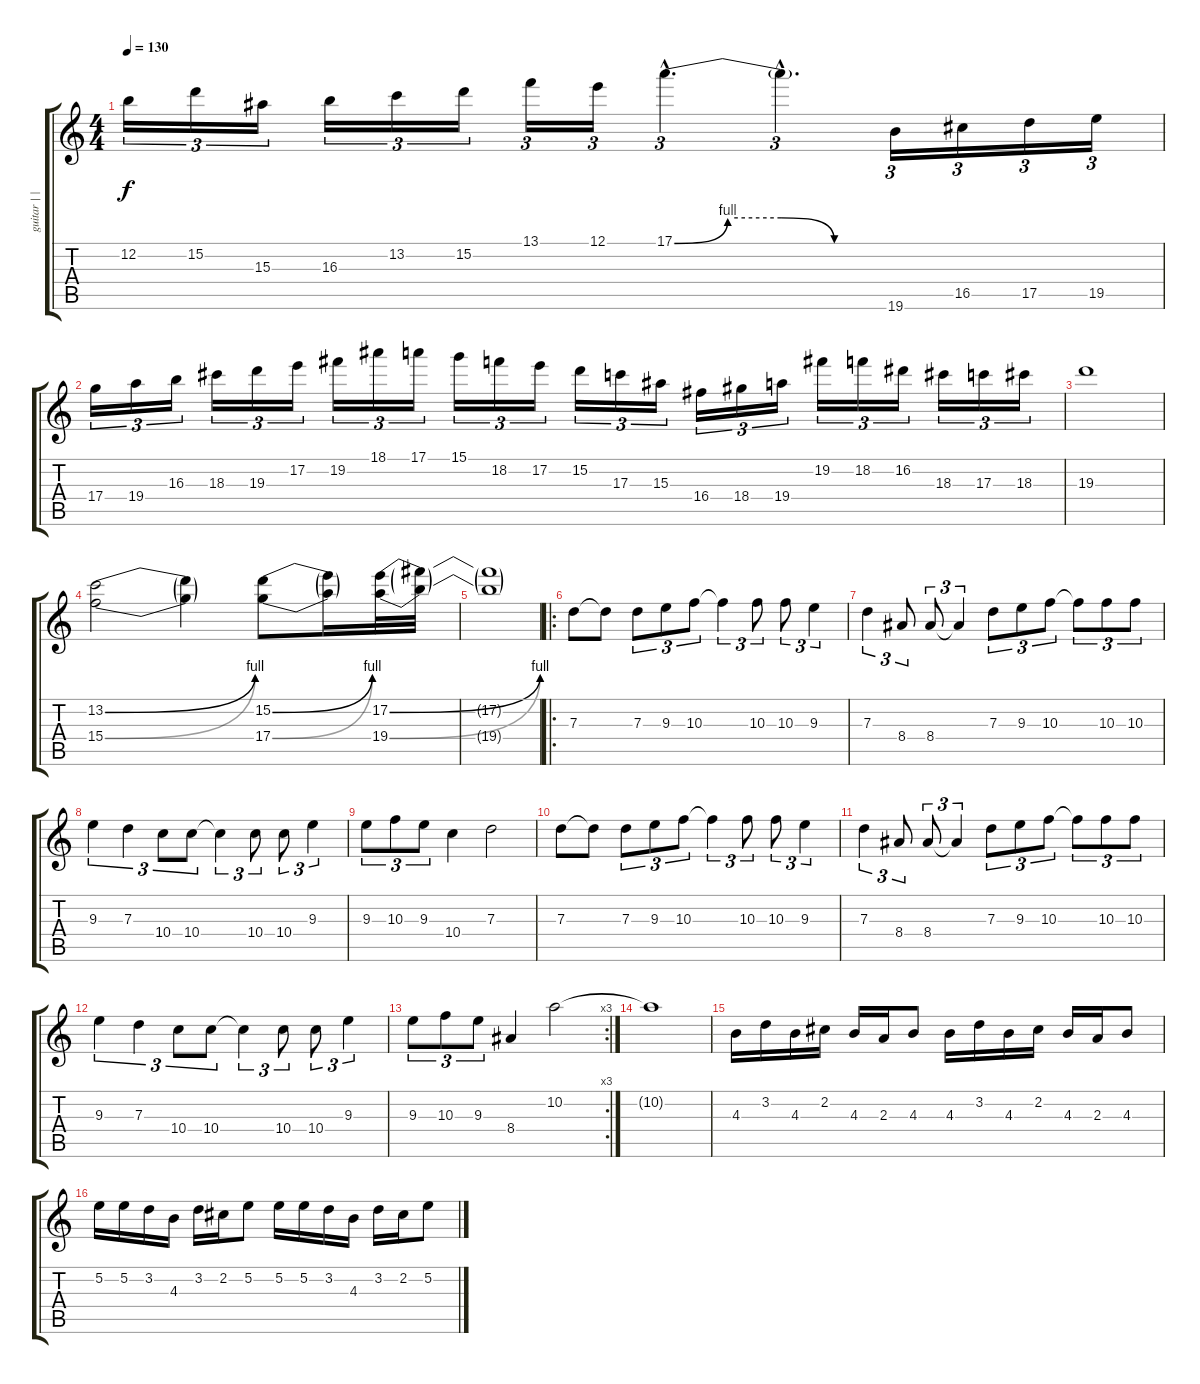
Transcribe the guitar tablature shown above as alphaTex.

\track ("guitar | |" "guitar | |") {instrument overdrivenguitar}
\staff {score tabs}
\tuning (E4 B3 G3 D3 A2 E2) {hide}
\ts (4 4)
\tempo 130
\clef g2
\ks c
12.2.16{tu (3 2) dy f} 15.2.16{tu (3 2)} 15.3.16{tu (3 2)} 16.3.16{tu (3 2)} 13.2.16{tu (3 2)} 15.2.16{tu (3 2)} 13.1.16{tu (3 2)} 12.1.16{tu (3 2)} 17.1{be (custom 0 0 15 4 30 4 45 0 60 0) hac}.4{d tu (3 2)} 17.1{hac t}.4{d tu (3 2)} 19.6.16{tu (3 2)} 16.5.16{tu (3 2)} 17.5.16{tu (3 2)} 19.5.16{tu (3 2)} |
17.4.16{tu (3 2)} 19.4.16{tu (3 2)} 16.3.16{tu (3 2)} 18.3.16{tu (3 2)} 19.3.16{tu (3 2)} 17.2.16{tu (3 2)} 19.2.16{tu (3 2)} 18.1.16{tu (3 2)} 17.1.16{tu (3 2)} 15.1.16{tu (3 2)} 18.2.16{tu (3 2)} 17.2.16{tu (3 2)} 15.2.16{tu (3 2)} 17.3.16{tu (3 2)} 15.3.16{tu (3 2)} 16.4.16{tu (3 2)} 18.4.16{tu (3 2)} 19.4.16{tu (3 2)} 19.2.16{tu (3 2)} 18.2.16{tu (3 2)} 16.2.16{tu (3 2)} 18.3.16{tu (3 2)} 17.3.16{tu (3 2)} 18.3.16{tu (3 2)} |
19.3.1 |
(13.2{be (bend 0 0 60 4)} 15.4{be (bend 0 0 60 4)}).2 (13.2{t} 15.4{t}).4 (15.2{be (bend 0 0 60 4)} 17.4{be (bend 0 0 60 4)}).8 (15.2{t} 17.4{t}).16 (17.2{be (bend 0 0 60 4)} 19.4{be (bend 0 0 60 4)}).32 (17.2{t} 19.4{t}).32 |
(17.2{t} 19.4{t}).1 |
\ro
7.3.8 7.3{t}.8 7.3.8{tu (3 2)} 9.3.8{tu (3 2)} 10.3.8{tu (3 2)} 10.3{t}.4{tu (3 2)} 10.3.8{tu (3 2)} 10.3.8{tu (3 2)} 9.3.4{tu (3 2)} |
7.3.4{tu (3 2)} 8.4.8{tu (3 2)} 8.4.8{tu (3 2)} 8.4{t}.4{tu (3 2)} 7.3.8{tu (3 2)} 9.3.8{tu (3 2)} 10.3.8{tu (3 2)} 10.3{t}.8{tu (3 2)} 10.3.8{tu (3 2)} 10.3.8{tu (3 2)} |
9.3.4{tu (3 2)} 7.3.4{tu (3 2)} 10.4.8{tu (3 2)} 10.4.8{tu (3 2)} 10.4{t}.4{tu (3 2)} 10.4.8{tu (3 2)} 10.4.8{tu (3 2)} 9.3.4{tu (3 2)} |
9.3.8{tu (3 2)} 10.3.8{tu (3 2)} 9.3.8{tu (3 2)} 10.4.4 7.3.2 |
7.3.8 7.3{t}.8 7.3.8{tu (3 2)} 9.3.8{tu (3 2)} 10.3.8{tu (3 2)} 10.3{t}.4{tu (3 2)} 10.3.8{tu (3 2)} 10.3.8{tu (3 2)} 9.3.4{tu (3 2)} |
7.3.4{tu (3 2)} 8.4.8{tu (3 2)} 8.4.8{tu (3 2)} 8.4{t}.4{tu (3 2)} 7.3.8{tu (3 2)} 9.3.8{tu (3 2)} 10.3.8{tu (3 2)} 10.3{t}.8{tu (3 2)} 10.3.8{tu (3 2)} 10.3.8{tu (3 2)} |
9.3.4{tu (3 2)} 7.3.4{tu (3 2)} 10.4.8{tu (3 2)} 10.4.8{tu (3 2)} 10.4{t}.4{tu (3 2)} 10.4.8{tu (3 2)} 10.4.8{tu (3 2)} 9.3.4{tu (3 2)} |
\rc 3
9.3.8{tu (3 2)} 10.3.8{tu (3 2)} 9.3.8{tu (3 2)} 8.4.4 10.2.2 |
10.2{t}.1 |
4.3.16 3.2.16 4.3.16 2.2.16 4.3.16 2.3.16 4.3.8 4.3.16 3.2.16 4.3.16 2.2.16 4.3.16 2.3.16 4.3.8 |
5.2.16 5.2.16 3.2.16 4.3.16 3.2.16 2.2.16 5.2.8 5.2.16 5.2.16 3.2.16 4.3.16 3.2.16 2.2.16 5.2.8
